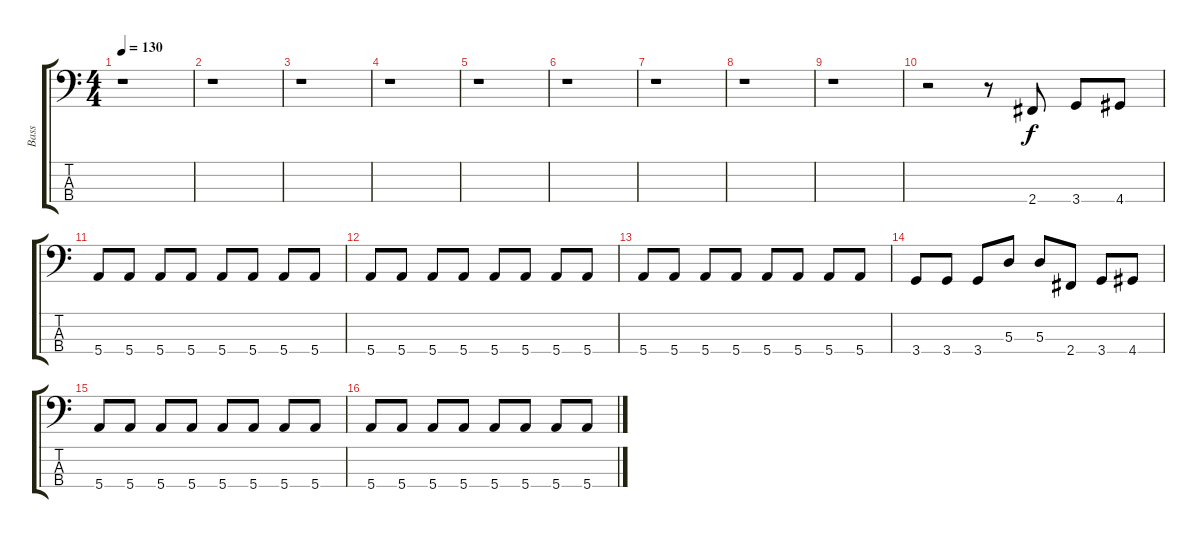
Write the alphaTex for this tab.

\track ("Bass" "Bass") {instrument slapbass1}
\staff {score tabs}
\tuning (G2 D2 A1 E1) {hide}
\ts (4 4)
\tempo 130
\clef f4
\ks c
r.1{dy f instrument slapbass1} |
r.1 |
r.1 |
r.1 |
r.1 |
r.1 |
r.1 |
r.1 |
r.1 |
r.2 r.8 2.4.8 3.4.8 4.4.8 |
5.4.8 5.4.8 5.4.8 5.4.8 5.4.8 5.4.8 5.4.8 5.4.8 |
5.4.8 5.4.8 5.4.8 5.4.8 5.4.8 5.4.8 5.4.8 5.4.8 |
5.4.8 5.4.8 5.4.8 5.4.8 5.4.8 5.4.8 5.4.8 5.4.8 |
3.4.8 3.4.8 3.4.8 5.3.8 5.3.8 2.4.8 3.4.8 4.4.8 |
5.4.8 5.4.8 5.4.8 5.4.8 5.4.8 5.4.8 5.4.8 5.4.8 |
5.4.8 5.4.8 5.4.8 5.4.8 5.4.8 5.4.8 5.4.8 5.4.8
